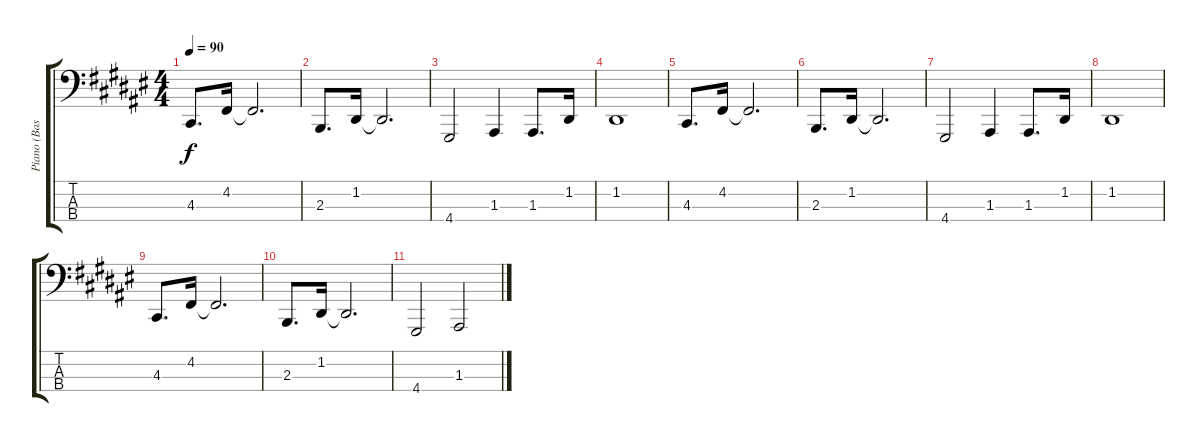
\track ("Piano (Bass)" "Piano (Bas") {instrument acousticgrandpiano}
\staff {score tabs}
\tuning (G2 D2 A1 E1) {hide}
\ts (4 4)
\tempo 90
\clef f4
\ks f#
4.3.8{d dy f} 4.2.16 4.2{t}.2{d} |
2.3.8{d} 1.2.16 1.2{t}.2{d} |
4.4.2 1.3.4 1.3.8{d} 1.2.16 |
1.2.1 |
4.3.8{d} 4.2.16 4.2{t}.2{d} |
2.3.8{d} 1.2.16 1.2{t}.2{d} |
4.4.2 1.3.4 1.3.8{d} 1.2.16 |
1.2.1 |
4.3.8{d} 4.2.16 4.2{t}.2{d} |
2.3.8{d} 1.2.16 1.2{t}.2{d} |
4.4.2 1.3.2
